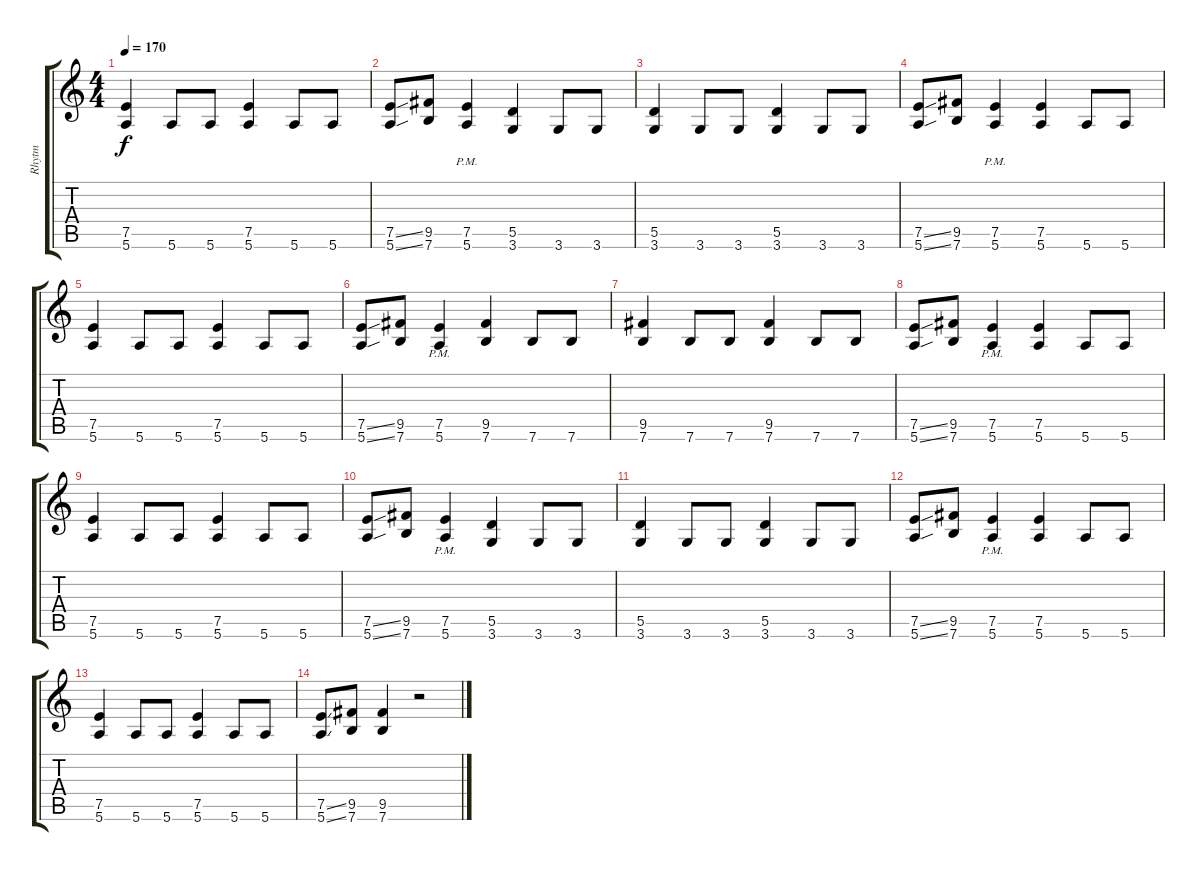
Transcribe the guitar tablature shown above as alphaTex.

\track ("Rhytm" "Rhytm") {instrument distortionguitar}
\staff {score tabs}
\tuning (E4 B3 G3 D3 A2 E2) {hide}
\ts (4 4)
\tempo 170
\clef g2
\ks c
(7.5 5.6).4{dy f} 5.6.8 5.6.8 (7.5 5.6).4 5.6.8 5.6.8 |
(7.5{ss} 5.6{ss}).8 (9.5 7.6).8 (7.5{pm} 5.6{pm}).4 (5.5 3.6).4 3.6.8 3.6.8 |
(5.5 3.6).4 3.6.8 3.6.8 (5.5 3.6).4 3.6.8 3.6.8 |
(7.5{ss} 5.6{ss}).8 (9.5 7.6).8 (7.5{pm} 5.6{pm}).4 (7.5 5.6).4 5.6.8 5.6.8 |
(7.5 5.6).4 5.6.8 5.6.8 (7.5 5.6).4 5.6.8 5.6.8 |
(7.5{ss} 5.6{ss}).8 (9.5 7.6).8 (7.5{pm} 5.6{pm}).4 (9.5 7.6).4 7.6.8 7.6.8 |
(9.5 7.6).4 7.6.8 7.6.8 (9.5 7.6).4 7.6.8 7.6.8 |
(7.5{ss} 5.6{ss}).8 (9.5 7.6).8 (7.5{pm} 5.6{pm}).4 (7.5 5.6).4 5.6.8 5.6.8 |
(7.5 5.6).4 5.6.8 5.6.8 (7.5 5.6).4 5.6.8 5.6.8 |
(7.5{ss} 5.6{ss}).8 (9.5 7.6).8 (7.5{pm} 5.6{pm}).4 (5.5 3.6).4 3.6.8 3.6.8 |
(5.5 3.6).4 3.6.8 3.6.8 (5.5 3.6).4 3.6.8 3.6.8 |
(7.5{ss} 5.6{ss}).8 (9.5 7.6).8 (7.5{pm} 5.6{pm}).4 (7.5 5.6).4 5.6.8 5.6.8 |
(7.5 5.6).4 5.6.8 5.6.8 (7.5 5.6).4 5.6.8 5.6.8 |
(7.5{ss} 5.6{ss}).8 (9.5 7.6).8 (9.5 7.6).4 r.2
